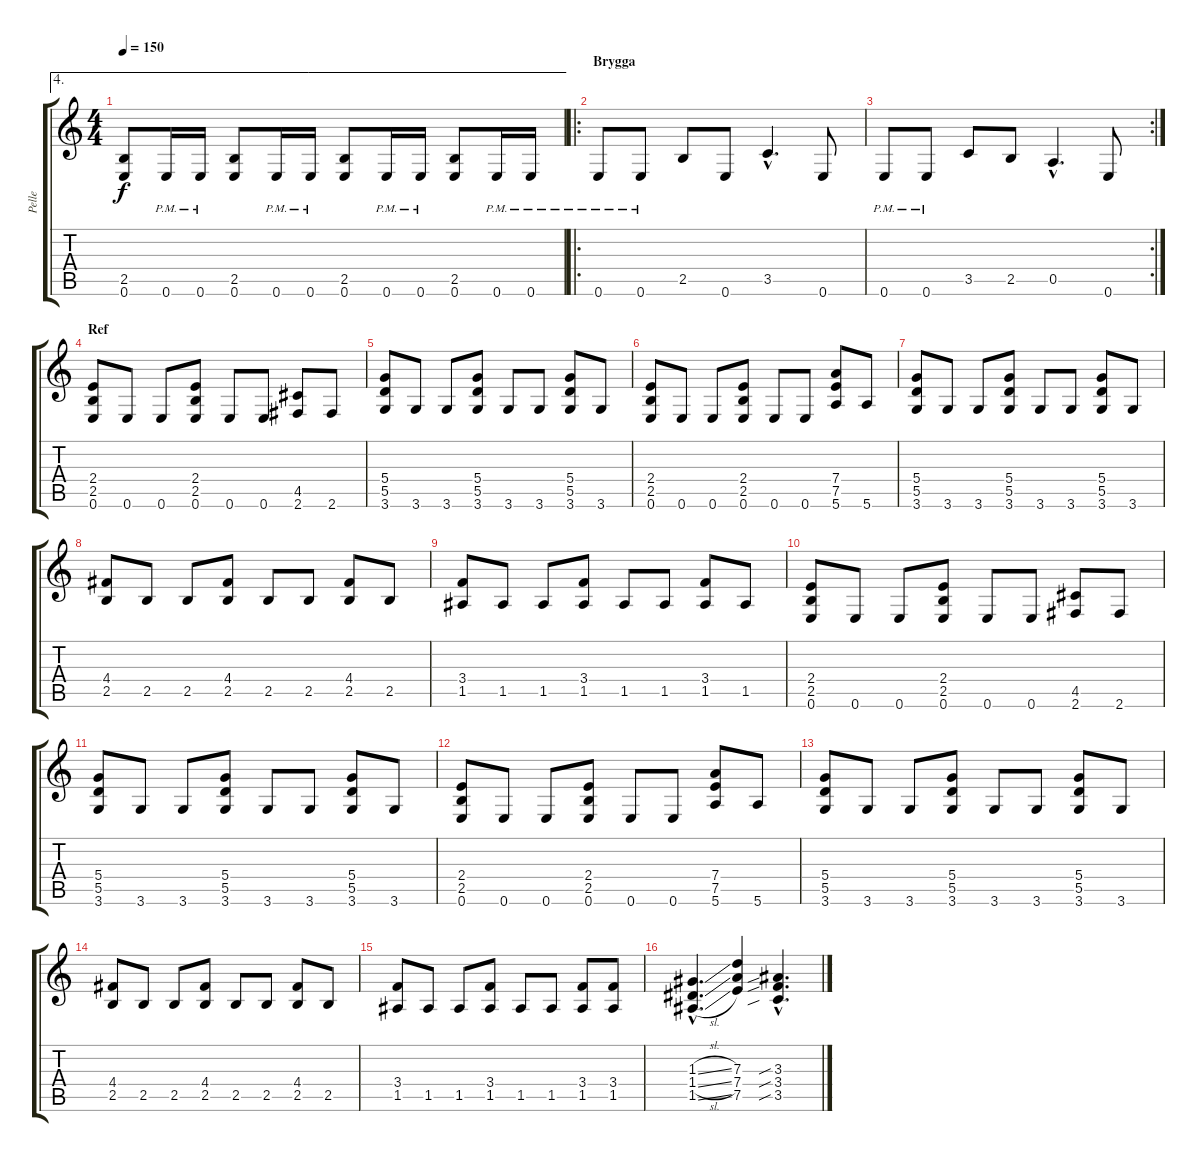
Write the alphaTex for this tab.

\track ("Pelle" "Pelle") {instrument distortionguitar}
\staff {score tabs}
\tuning (E4 B3 G3 D3 A2 E2) {hide}
\ae 4
\ts (4 4)
\tempo 150
\clef g2
\ks c
(2.5 0.6).8{dy f} 0.6{pm}.16 0.6{pm}.16 (2.5 0.6).8 0.6{pm}.16 0.6{pm}.16 (2.5 0.6).8 0.6{pm}.16 0.6{pm}.16 (2.5 0.6).8 0.6{pm}.16 0.6{pm}.16 |
\ro
\section ("" "Brygga")
0.6{pm}.8 0.6{pm}.8 2.5.8 0.6.8 3.5{hac}.4{d} 0.6.8 |
\rc 2
0.6{pm}.8 0.6{pm}.8 3.5.8 2.5.8 0.5{hac}.4{d} 0.6.8 |
\section ("" "Ref")
(2.4 2.5 0.6).8 0.6.8 0.6.8 (2.4 2.5 0.6).8 0.6.8 0.6.8 (4.5 2.6).8 2.6.8 |
(5.4 5.5 3.6).8 3.6.8 3.6.8 (5.4 5.5 3.6).8 3.6.8 3.6.8 (5.4 5.5 3.6).8 3.6.8 |
(2.4 2.5 0.6).8 0.6.8 0.6.8 (2.4 2.5 0.6).8 0.6.8 0.6.8 (7.4 7.5 5.6).8 5.6.8 |
(5.4 5.5 3.6).8 3.6.8 3.6.8 (5.4 5.5 3.6).8 3.6.8 3.6.8 (5.4 5.5 3.6).8 3.6.8 |
(4.4 2.5).8 2.5.8 2.5.8 (4.4 2.5).8 2.5.8 2.5.8 (4.4 2.5).8 2.5.8 |
(3.4 1.5).8 1.5.8 1.5.8 (3.4 1.5).8 1.5.8 1.5.8 (3.4 1.5).8 1.5.8 |
(2.4 2.5 0.6).8 0.6.8 0.6.8 (2.4 2.5 0.6).8 0.6.8 0.6.8 (4.5 2.6).8 2.6.8 |
(5.4 5.5 3.6).8 3.6.8 3.6.8 (5.4 5.5 3.6).8 3.6.8 3.6.8 (5.4 5.5 3.6).8 3.6.8 |
(2.4 2.5 0.6).8 0.6.8 0.6.8 (2.4 2.5 0.6).8 0.6.8 0.6.8 (7.4 7.5 5.6).8 5.6.8 |
(5.4 5.5 3.6).8 3.6.8 3.6.8 (5.4 5.5 3.6).8 3.6.8 3.6.8 (5.4 5.5 3.6).8 3.6.8 |
(4.4 2.5).8 2.5.8 2.5.8 (4.4 2.5).8 2.5.8 2.5.8 (4.4 2.5).8 2.5.8 |
(3.4 1.5).8 1.5.8 1.5.8 (3.4 1.5).8 1.5.8 1.5.8 (3.4 1.5).8 (3.4 1.5).8 |
(1.3{sl hac} 1.4{sl hac} 1.5{sl hac}).4{d} (7.3 7.4 7.5).4 (3.3{sib hac} 3.4{sib hac} 3.5{sib hac}).4{d}
